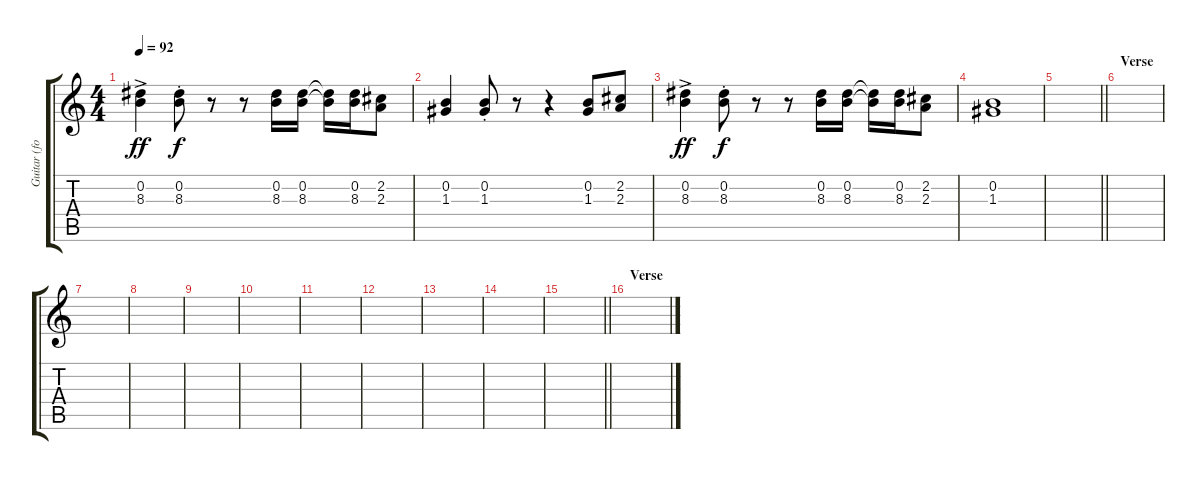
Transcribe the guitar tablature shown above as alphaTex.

\track ("Guitar (for sound effect)" "Guitar (fo") {instrument overdrivenguitar}
\staff {score tabs}
\tuning (E4 B3 G3 D3 A2 E2) {hide}
\ts (4 4)
\tempo 92
\clef g2
\ks c
(0.2{ac} 8.3{ac}).4{dy ff} (0.2{st} 8.3{st}).8{dy f} r.8 r.8 (0.2 8.3).16 (0.2 8.3).16 (0.2{t} 8.3{t}).16 (0.2 8.3).16 (2.2 2.3).8 |
(0.2 1.3).4 (0.2 1.3{st}).8 r.8 r.4 (0.2 1.3).8 (2.2 2.3).8 |
(0.2{ac} 8.3{ac}).4{dy ff} (0.2{st} 8.3{st}).8{dy f} r.8 r.8 (0.2 8.3).16 (0.2 8.3).16 (0.2{t} 8.3{t}).16 (0.2 8.3).16 (2.2 2.3).8 |
(0.2 1.3).1{volume 0} |
\barLineRight lightlight
|
\section ("" "Verse")
|
|
|
|
|
|
|
|
|
\barLineRight lightlight
|
\section ("" "Verse")
